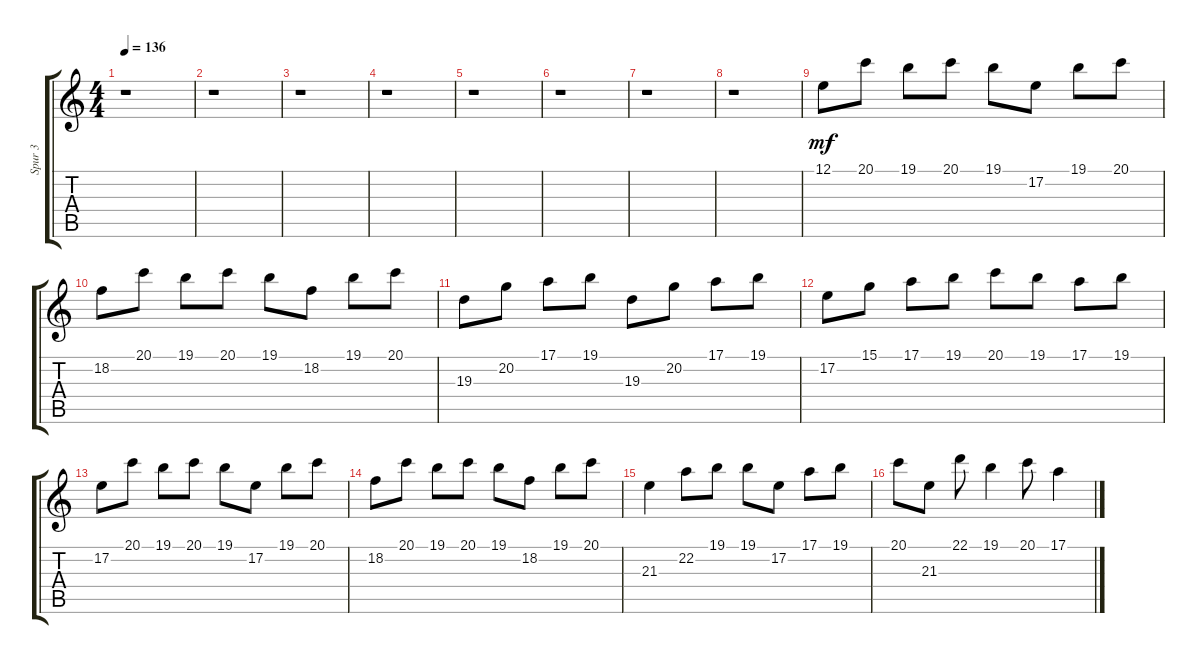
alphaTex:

\track ("Spur 3" "Spur 3") {instrument acousticgrandpiano}
\staff {score tabs}
\tuning (E4 B3 G3 D3 A2 E2) {hide}
\ts (4 4)
\tempo 136
\clef g2
\ks c
r.1{dy p} |
r.1 |
r.1 |
r.1 |
r.1 |
r.1 |
r.1 |
r.1 |
12.1.8{dy mf} 20.1.8 19.1.8 20.1.8 19.1.8 17.2.8 19.1.8 20.1.8 |
18.2.8 20.1.8 19.1.8 20.1.8 19.1.8 18.2.8 19.1.8 20.1.8 |
19.3.8 20.2.8 17.1.8 19.1.8 19.3.8 20.2.8 17.1.8 19.1.8 |
17.2.8 15.1.8 17.1.8 19.1.8 20.1.8 19.1.8 17.1.8 19.1.8 |
17.2.8 20.1.8 19.1.8 20.1.8 19.1.8 17.2.8 19.1.8 20.1.8 |
18.2.8 20.1.8 19.1.8 20.1.8 19.1.8 18.2.8 19.1.8 20.1.8 |
21.3.4 22.2.8 19.1.8 19.1.8 17.2.8 17.1.8 19.1.8 |
20.1.8 21.3.8 22.1.8 19.1.4 20.1.8 17.1.4
